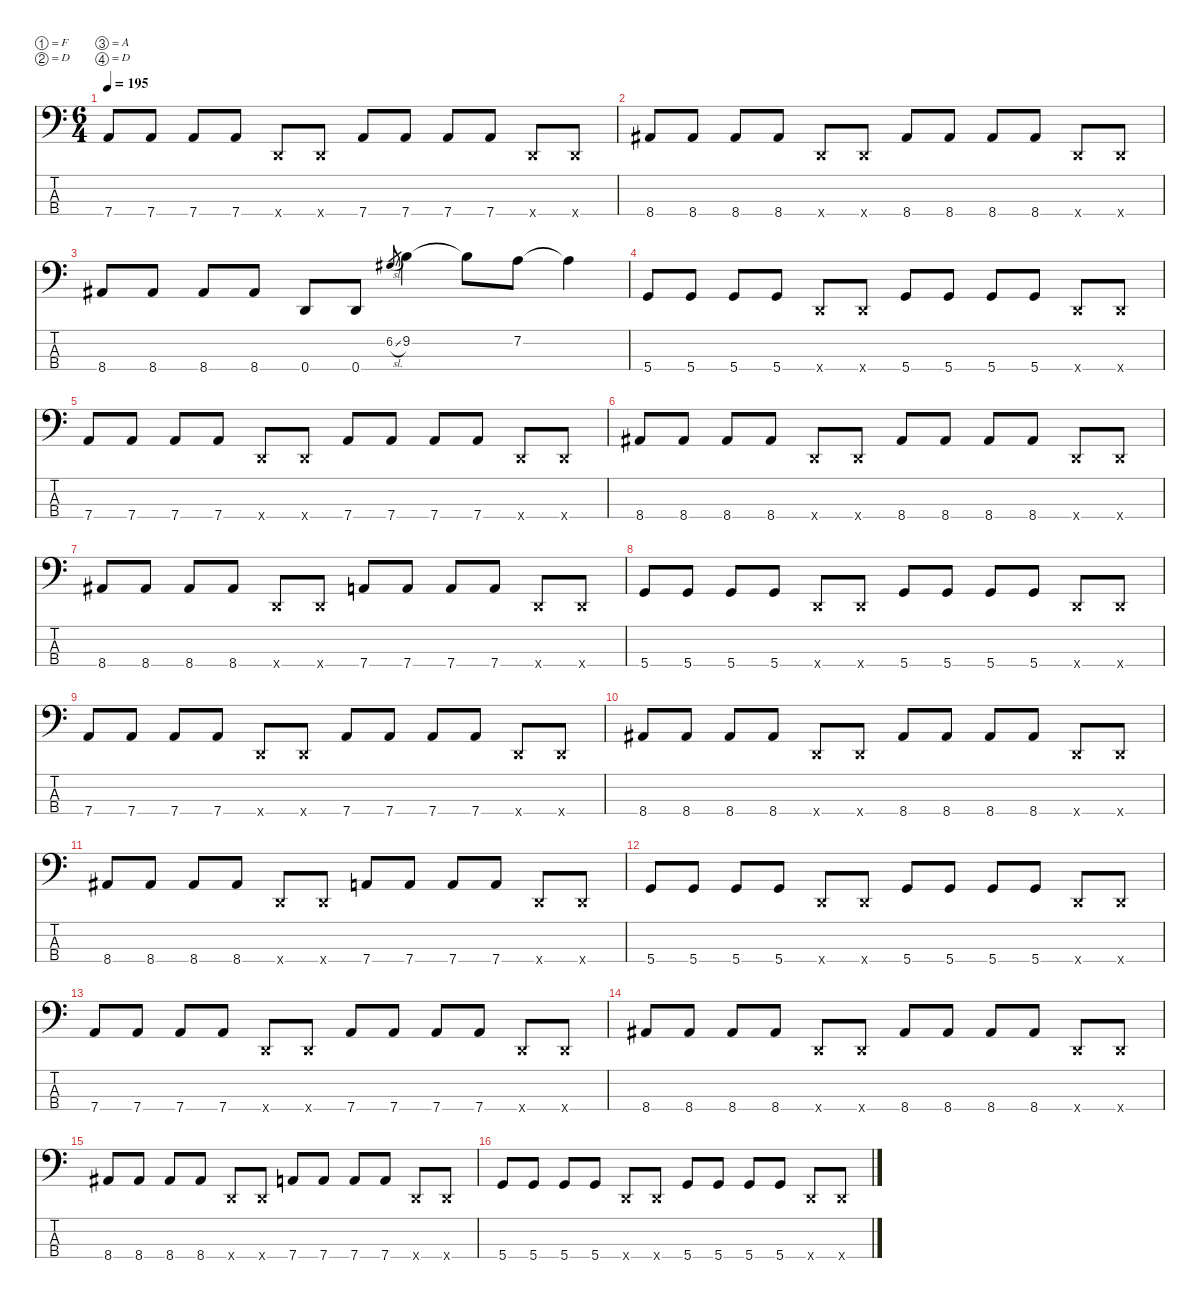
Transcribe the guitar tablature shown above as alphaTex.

\defaultSystemsLayout 4
\hideDynamics
\bracketExtendMode nobrackets
\singleTrackTrackNamePolicy hidden
\multiTrackTrackNamePolicy hidden
\firstSystemTrackNameMode fullname
\firstSystemTrackNameOrientation horizontal
\otherSystemsTrackNameOrientation horizontal
\track ("Bass" "el.bs.") {defaultSystemsLayout 4 instrument electricbassfinger}
\staff {score tabs}
\tuning (F2 D2 A1 D1)
\ts (6 4)
\tempo 195
\clef f4
\ks c
7.4.8{dy f beam Up} 7.4.8{beam Up} 7.4.8{beam Up} 7.4.8{beam Up} 0.4{x}.8{beam Up} 0.4{x}.8{beam Up} 7.4.8{beam Up} 7.4.8{beam Up} 7.4.8{beam Up} 7.4.8{beam Up} 0.4{x}.8{beam Up} 0.4{x}.8{beam Up} |
8.4{acc #}.8{beam Up} 8.4{acc #}.8{beam Up} 8.4{acc #}.8{beam Up} 8.4{acc #}.8{beam Up} 0.4{x}.8{beam Up} 0.4{x}.8{beam Up} 8.4{acc #}.8{beam Up} 8.4{acc #}.8{beam Up} 8.4{acc #}.8{beam Up} 8.4{acc #}.8{beam Up} 0.4{x}.8{beam Up} 0.4{x}.8{beam Up} |
8.4{acc #}.8{beam Up} 8.4{acc #}.8{beam Up} 8.4{acc #}.8{beam Up} 8.4{acc #}.8{beam Up} 0.4.8{beam Up} 0.4.8{beam Up} 6.2{sl acc #}.8{gr dy mf beam Up} 9.2.4{dy f beam Down} 9.2{t}.8{beam Down} 7.2.8{beam Down} 7.2{t}.4{beam Down} |
5.4.8{beam Up} 5.4.8{beam Up} 5.4.8{beam Up} 5.4.8{beam Up} 0.4{x}.8{beam Up} 0.4{x}.8{beam Up} 5.4.8{beam Up} 5.4.8{beam Up} 5.4.8{beam Up} 5.4.8{beam Up} 0.4{x}.8{beam Up} 0.4{x}.8{beam Up} |
7.4.8{beam Up} 7.4.8{beam Up} 7.4.8{beam Up} 7.4.8{beam Up} 0.4{x}.8{beam Up} 0.4{x}.8{beam Up} 7.4.8{beam Up} 7.4.8{beam Up} 7.4.8{beam Up} 7.4.8{beam Up} 0.4{x}.8{beam Up} 0.4{x}.8{beam Up} |
8.4{acc #}.8{beam Up} 8.4{acc #}.8{beam Up} 8.4{acc #}.8{beam Up} 8.4{acc #}.8{beam Up} 0.4{x}.8{beam Up} 0.4{x}.8{beam Up} 8.4{acc #}.8{beam Up} 8.4{acc #}.8{beam Up} 8.4{acc #}.8{beam Up} 8.4{acc #}.8{beam Up} 0.4{x}.8{beam Up} 0.4{x}.8{beam Up} |
8.4{acc #}.8{beam Up} 8.4{acc #}.8{beam Up} 8.4{acc #}.8{beam Up} 8.4{acc #}.8{beam Up} 0.4{x}.8{beam Up} 0.4{x}.8{beam Up} 7.4.8{beam Up} 7.4.8{beam Up} 7.4.8{beam Up} 7.4.8{beam Up} 0.4{x}.8{beam Up} 0.4{x}.8{beam Up} |
5.4.8{beam Up} 5.4.8{beam Up} 5.4.8{beam Up} 5.4.8{beam Up} 0.4{x}.8{beam Up} 0.4{x}.8{beam Up} 5.4.8{beam Up} 5.4.8{beam Up} 5.4.8{beam Up} 5.4.8{beam Up} 0.4{x}.8{beam Up} 0.4{x}.8{beam Up} |
7.4.8{beam Up} 7.4.8{beam Up} 7.4.8{beam Up} 7.4.8{beam Up} 0.4{x}.8{beam Up} 0.4{x}.8{beam Up} 7.4.8{beam Up} 7.4.8{beam Up} 7.4.8{beam Up} 7.4.8{beam Up} 0.4{x}.8{beam Up} 0.4{x}.8{beam Up} |
8.4{acc #}.8{beam Up} 8.4{acc #}.8{beam Up} 8.4{acc #}.8{beam Up} 8.4{acc #}.8{beam Up} 0.4{x}.8{beam Up} 0.4{x}.8{beam Up} 8.4{acc #}.8{beam Up} 8.4{acc #}.8{beam Up} 8.4{acc #}.8{beam Up} 8.4{acc #}.8{beam Up} 0.4{x}.8{beam Up} 0.4{x}.8{beam Up} |
8.4{acc #}.8{beam Up} 8.4{acc #}.8{beam Up} 8.4{acc #}.8{beam Up} 8.4{acc #}.8{beam Up} 0.4{x}.8{beam Up} 0.4{x}.8{beam Up} 7.4.8{beam Up} 7.4.8{beam Up} 7.4.8{beam Up} 7.4.8{beam Up} 0.4{x}.8{beam Up} 0.4{x}.8{beam Up} |
5.4.8{beam Up} 5.4.8{beam Up} 5.4.8{beam Up} 5.4.8{beam Up} 0.4{x}.8{beam Up} 0.4{x}.8{beam Up} 5.4.8{beam Up} 5.4.8{beam Up} 5.4.8{beam Up} 5.4.8{beam Up} 0.4{x}.8{beam Up} 0.4{x}.8{beam Up} |
7.4.8{beam Up} 7.4.8{beam Up} 7.4.8{beam Up} 7.4.8{beam Up} 0.4{x}.8{beam Up} 0.4{x}.8{beam Up} 7.4.8{beam Up} 7.4.8{beam Up} 7.4.8{beam Up} 7.4.8{beam Up} 0.4{x}.8{beam Up} 0.4{x}.8{beam Up} |
8.4{acc #}.8{beam Up} 8.4{acc #}.8{beam Up} 8.4{acc #}.8{beam Up} 8.4{acc #}.8{beam Up} 0.4{x}.8{beam Up} 0.4{x}.8{beam Up} 8.4{acc #}.8{beam Up} 8.4{acc #}.8{beam Up} 8.4{acc #}.8{beam Up} 8.4{acc #}.8{beam Up} 0.4{x}.8{beam Up} 0.4{x}.8{beam Up} |
8.4{acc #}.8{beam Up} 8.4{acc #}.8{beam Up} 8.4{acc #}.8{beam Up} 8.4{acc #}.8{beam Up} 0.4{x}.8{beam Up} 0.4{x}.8{beam Up} 7.4.8{beam Up} 7.4.8{beam Up} 7.4.8{beam Up} 7.4.8{beam Up} 0.4{x}.8{beam Up} 0.4{x}.8{beam Up} |
5.4.8{beam Up} 5.4.8{beam Up} 5.4.8{beam Up} 5.4.8{beam Up} 0.4{x}.8{beam Up} 0.4{x}.8{beam Up} 5.4.8{beam Up} 5.4.8{beam Up} 5.4.8{beam Up} 5.4.8{beam Up} 0.4{x}.8{beam Up} 0.4{x}.8{beam Up}
